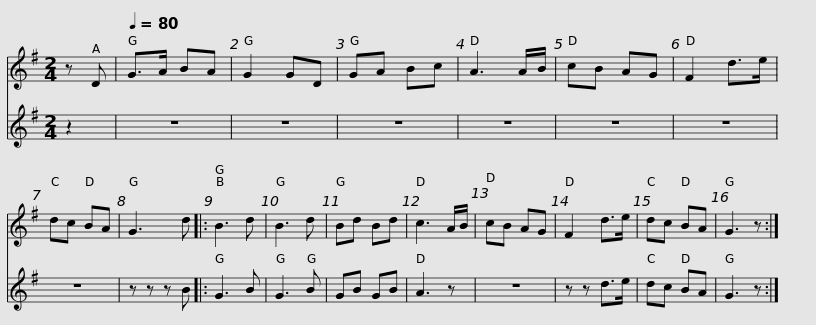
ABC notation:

X:1
%%score 1 2
L:1/8
M:2/4
I:linebreak $
K:G
V:1 treble
V:2 treble
V:1
 z D |[Q:1/4=80] G>A BA | G2 GD | GA Bc | A3 A/B/ |$ %5
 cB AG | F2 d>e | dc BA | G3 d |:$ B3 d | %10
 B3 d | Bd Bd | c3 A/B/ |$ cB AG | F2 d>e | %15
 dc BA | G3 z :| %17
V:2
 z2 | z4 | z4 | z4 | z4 |$ %5
 z4 | z4 | z4 | z z z B |:$ G3 B | %10
 G3 B | GB GB | A3 z |$ z4 | z z d>e | %15
 dc BA | G3 z :| %17
